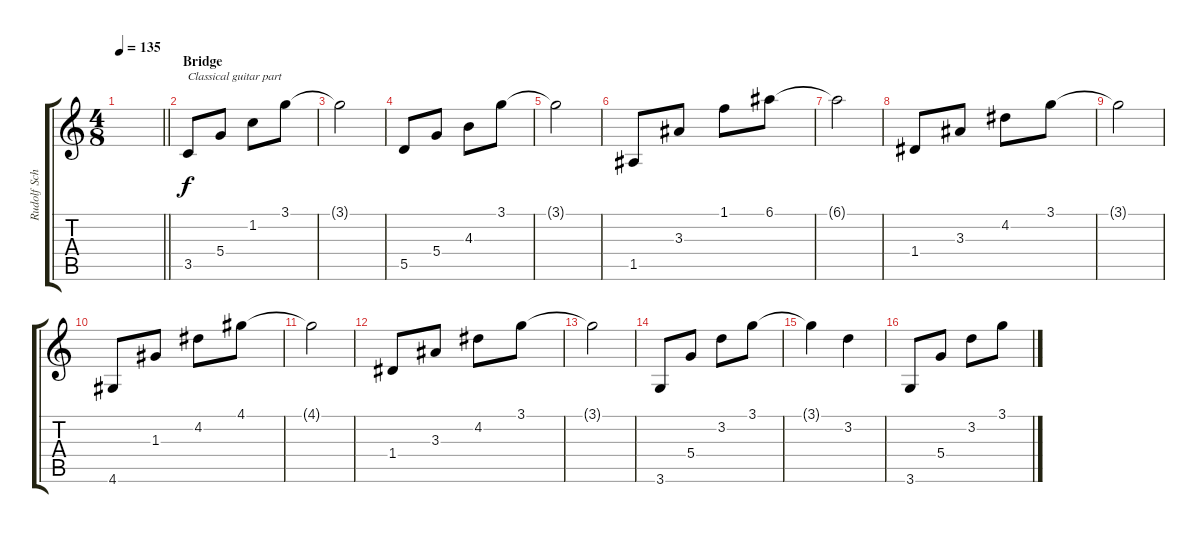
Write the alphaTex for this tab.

\track ("Rudolf Schenker" "Rudolf Sch") {instrument overdrivenguitar}
\staff {score tabs}
\tuning (E4 B3 G3 D3 A2 E2) {hide}
\ts (4 8)
\tempo 135
\clef g2
\barLineRight lightlight
\ks c
|
\section ("" "Bridge")
3.5.8{txt "Classical guitar part" volume 11 instrument acousticguitarsteel} 5.4.8 1.2.8 3.1.8 |
3.1{t}.2 |
5.5.8 5.4.8 4.3.8 3.1.8 |
3.1{t}.2 |
1.5.8 3.3.8 1.1.8 6.1.8 |
6.1{t}.2 |
1.4.8 3.3.8 4.2.8 3.1.8 |
3.1{t}.2 |
4.6.8 1.3.8 4.2.8 4.1.8 |
4.1{t}.2 |
1.4.8 3.3.8 4.2.8 3.1.8 |
3.1{t}.2 |
3.6.8 5.4.8 3.2.8 3.1.8 |
3.1{t}.4 3.2.4 |
3.6.8 5.4.8 3.2.8 3.1.8
